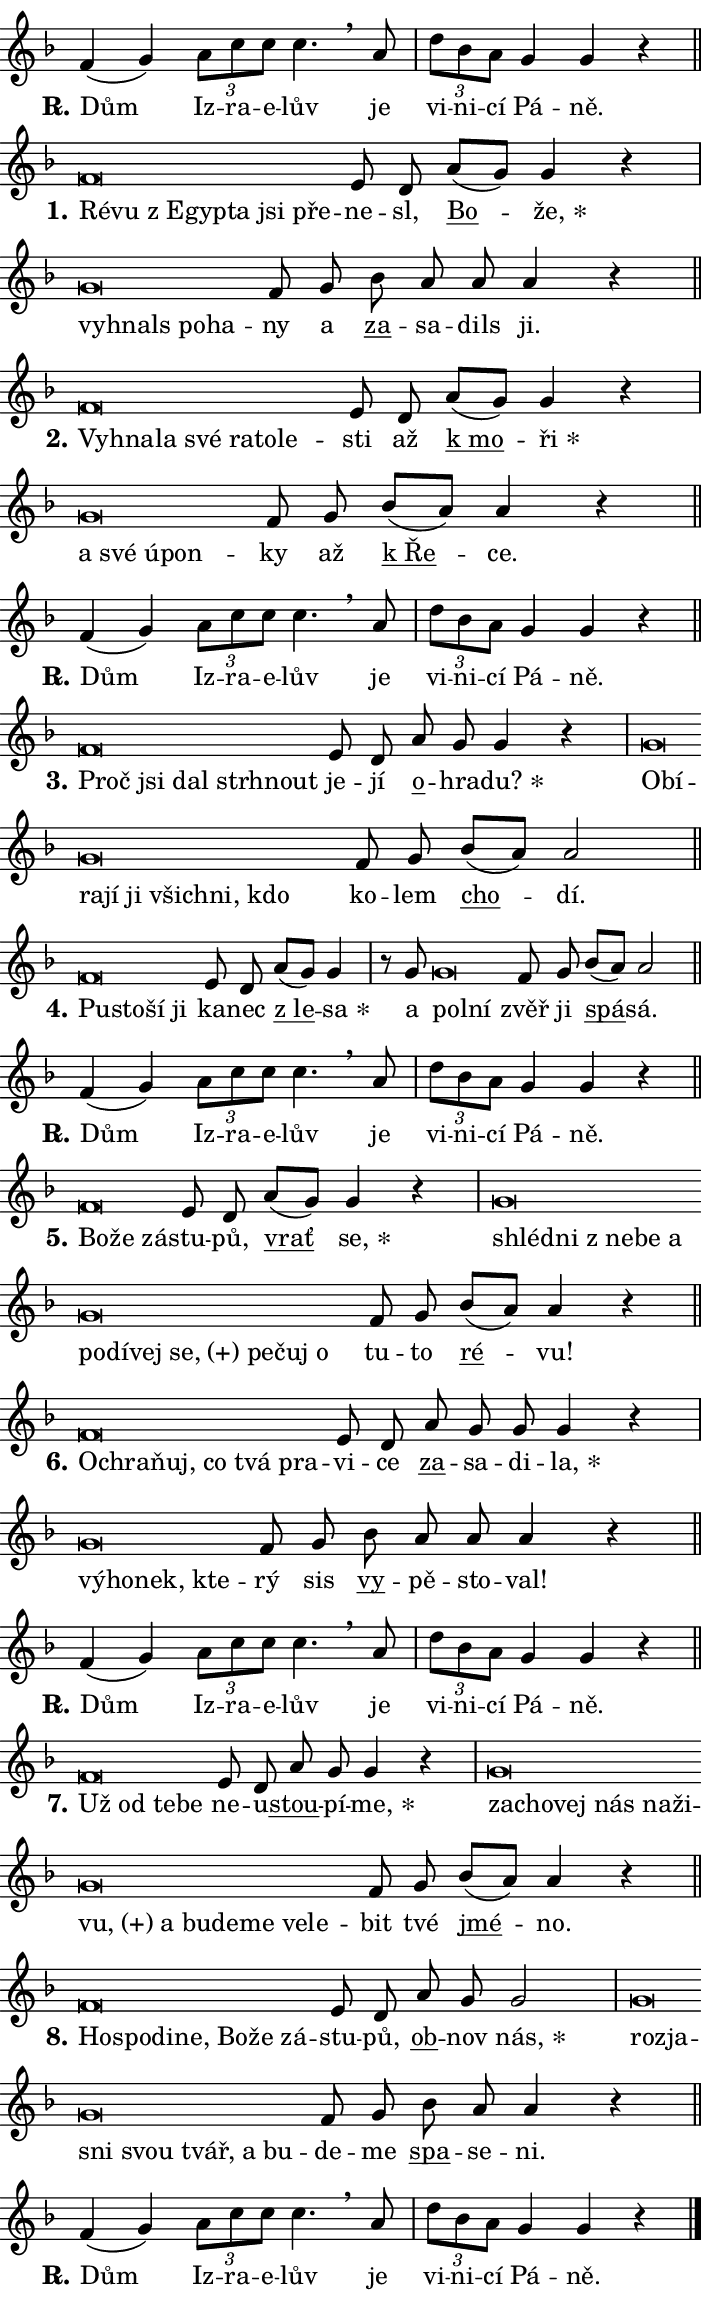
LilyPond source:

\version "2.24.0"
\header { tagline = "" }
\paper {
  indent = 0\cm
  top-margin = 0\cm
  right-margin = 0.13\cm % to fit lyric hyphens
  bottom-margin = 0\cm
  left-margin = 0\cm
  paper-width = 12\cm
  page-breaking = #ly:one-page-breaking
  system-system-spacing.basic-distance = #11
  score-system-spacing.basic-distance = #11
  ragged-last = ##f
}


%% Author: Thomas Morley
%% https://lists.gnu.org/archive/html/lilypond-user/2020-05/msg00002.html
#(define (line-position grob)
"Returns position of @var[grob} in current system:
   @code{'start}, if at first time-step
   @code{'end}, if at last time-step
   @code{'middle} otherwise
"
  (let* ((col (ly:item-get-column grob))
         (ln (ly:grob-object col 'left-neighbor))
         (rn (ly:grob-object col 'right-neighbor))
         (col-to-check-left (if (ly:grob? ln) ln col))
         (col-to-check-right (if (ly:grob? rn) rn col))
         (break-dir-left
           (and
             (ly:grob-property col-to-check-left 'non-musical #f)
             (ly:item-break-dir col-to-check-left)))
         (break-dir-right
           (and
             (ly:grob-property col-to-check-right 'non-musical #f)
             (ly:item-break-dir col-to-check-right))))
        (cond ((eqv? 1 break-dir-left) 'start)
              ((eqv? -1 break-dir-right) 'end)
              (else 'middle))))

#(define (tranparent-at-line-position vctor)
  (lambda (grob)
  "Relying on @code{line-position} select the relevant enry from @var{vctor}.
Used to determine transparency,"
    (case (line-position grob)
      ((end) (not (vector-ref vctor 0)))
      ((middle) (not (vector-ref vctor 1)))
      ((start) (not (vector-ref vctor 2))))))

noteHeadBreakVisibility =
#(define-music-function (break-visibility)(vector?)
"Makes @code{NoteHead}s transparent relying on @var{break-visibility}"
#{
  \override NoteHead.transparent =
    #(tranparent-at-line-position break-visibility)
#})

#(define delete-ledgers-for-transparent-note-heads
  (lambda (grob)
    "Reads whether a @code{NoteHead} is transparent.
If so this @code{NoteHead} is removed from @code{'note-heads} from
@var{grob}, which is supposed to be @code{LedgerLineSpanner}.
As a result ledgers are not printed for this @code{NoteHead}"
    (let* ((nhds-array (ly:grob-object grob 'note-heads))
           (nhds-list
             (if (ly:grob-array? nhds-array)
                 (ly:grob-array->list nhds-array)
                 '()))
           ;; Relies on the transparent-property being done before
           ;; Staff.LedgerLineSpanner.after-line-breaking is executed.
           ;; This is fragile ...
           (to-keep
             (remove
               (lambda (nhd)
                 (ly:grob-property nhd 'transparent #f))
               nhds-list)))
      ;; TODO find a better method to iterate over grob-arrays, similiar
      ;; to filter/remove etc for lists
      ;; For now rebuilt from scratch
      (set! (ly:grob-object grob 'note-heads)  '())
      (for-each
        (lambda (nhd)
          (ly:pointer-group-interface::add-grob grob 'note-heads nhd))
        to-keep))))

squashNotes = {
  \override NoteHead.X-extent = #'(-0.2 . 0.2)
  \override NoteHead.Y-extent = #'(-0.75 . 0)
  \override NoteHead.stencil =
    #(lambda (grob)
       (let ((pos (ly:grob-property grob 'staff-position)))
         (begin
           (if (< pos -7) (display "ERROR: Lower brevis then expected\n") (display ""))
           (if (<= pos -6) ly:text-interface::print ly:note-head::print))))
}
unSquashNotes = {
  \revert NoteHead.X-extent
  \revert NoteHead.Y-extent
  \revert NoteHead.stencil
}

hideNotes = \noteHeadBreakVisibility #begin-of-line-visible
unHideNotes = \noteHeadBreakVisibility #all-visible

% work-around for resetting accidentals
% https://lilypond.org/doc/v2.23/Documentation/notation/displaying-rhythms#unmetered-music
cadenzaMeasure = {
  \cadenzaOff
  \partial 1024 s1024
  \cadenzaOn
}

#(define-markup-command (accent layout props text) (markup?)
  "Underline accented syllable"
  (interpret-markup layout props
    #{\markup \override #'(offset . 4.3) \underline { #text }#}))

responsum = \markup \concat {
  "R" \hspace #-1.05 \path #0.1 #'((moveto 0 0.07) (lineto 0.9 0.8)) \hspace #0.05 "."
}

spaceSize = #0.6828661417322834 % exact space size for TeX Gyre Schola

\layout {
  \context {
    \Staff
    \remove "Time_signature_engraver"
    \override LedgerLineSpanner.after-line-breaking = #delete-ledgers-for-transparent-note-heads
  }
  \context {
    \Lyrics {
      \override LyricSpace.minimum-distance = \spaceSize
      \override LyricText.font-name = #"TeX Gyre Schola"
      \override LyricText.font-size = 1
      \override StanzaNumber.font-name = #"TeX Gyre Schola Bold"
      \override StanzaNumber.font-size = 1
    }
  }
  \context {
    \Score 
    \override NoteHead.text =
      #(lambda (grob) 
        (let ((pos (ly:grob-property grob 'staff-position)))
          #{\markup {
            \combine
              \halign #-0.55 \raise #(if (= pos -6) 0 0.5) \override #'(thickness . 2) \draw-line #'(3.2 . 0)
              \musicglyph "noteheads.sM1"
          }#}))
  }
}

% magnetic-lyrics.ily
%
%   written by
%     Jean Abou Samra <jean@abou-samra.fr>
%     Werner Lemberg <wl@gnu.org>
%
%   adapted by
%     Jiri Hon <jiri.hon@gmail.com>
%
% Version 2022-Apr-15

% https://www.mail-archive.com/lilypond-user@gnu.org/msg149350.html

#(define (Left_hyphen_pointer_engraver context)
   "Collect syllable-hyphen-syllable occurrences in lyrics and store
them in properties.  This engraver only looks to the left.  For
example, if the lyrics input is @code{foo -- bar}, it does the
following.

@itemize @bullet
@item
Set the @code{text} property of the @code{LyricHyphen} grob between
@q{foo} and @q{bar} to @code{foo}.

@item
Set the @code{left-hyphen} property of the @code{LyricText} grob with
text @q{foo} to the @code{LyricHyphen} grob between @q{foo} and
@q{bar}.
@end itemize

Use this auxiliary engraver in combination with the
@code{lyric-@/text::@/apply-@/magnetic-@/offset!} hook."
   (let ((hyphen #f)
         (text #f))
     (make-engraver
      (acknowledgers
       ((lyric-syllable-interface engraver grob source-engraver)
        (set! text grob)))
      (end-acknowledgers
       ((lyric-hyphen-interface engraver grob source-engraver)
        ;(when (not (grob::has-interface grob 'lyric-space-interface))
          (set! hyphen grob)));)
      ((stop-translation-timestep engraver)
       (when (and text hyphen)
         (ly:grob-set-object! text 'left-hyphen hyphen))
       (set! text #f)
       (set! hyphen #f)))))

#(define (lyric-text::apply-magnetic-offset! grob)
   "If the space between two syllables is less than the value in
property @code{LyricText@/.details@/.squash-threshold}, move the right
syllable to the left so that it gets concatenated with the left
syllable.

Use this function as a hook for
@code{LyricText@/.after-@/line-@/breaking} if the
@code{Left_@/hyphen_@/pointer_@/engraver} is active."
   (let ((hyphen (ly:grob-object grob 'left-hyphen #f)))
     (when hyphen
       (let ((left-text (ly:spanner-bound hyphen LEFT)))
         (when (grob::has-interface left-text 'lyric-syllable-interface)
           (let* ((common (ly:grob-common-refpoint grob left-text X))
                  (this-x-ext (ly:grob-extent grob common X))
                  (left-x-ext
                   (begin
                     ;; Trigger magnetism for left-text.
                     (ly:grob-property left-text 'after-line-breaking)
                     (ly:grob-extent left-text common X)))
                  ;; `delta` is the gap width between two syllables.
                  (delta (- (interval-start this-x-ext)
                            (interval-end left-x-ext)))
                  (details (ly:grob-property grob 'details))
                  (threshold (assoc-get 'squash-threshold details 0.2)))
             (when (< delta threshold)
               (let* (;; We have to manipulate the input text so that
                      ;; ligatures crossing syllable boundaries are not
                      ;; disabled.  For languages based on the Latin
                      ;; script this is essentially a beautification.
                      ;; However, for non-Western scripts it can be a
                      ;; necessity.
                      (lt (ly:grob-property left-text 'text))
                      (rt (ly:grob-property grob 'text))
                      (is-space (grob::has-interface hyphen 'lyric-space-interface))
                      (space (if is-space " " ""))
                      (extra-delta (if is-space spaceSize 0))
                      ;; Append new syllable.
                      (ltrt-space (if (and (string? lt) (string? rt))
                                (string-append lt space rt)
                                (make-concat-markup (list lt space rt))))
                      ;; Right-align `ltrt` to the right side.
                      (ltrt-space-markup (grob-interpret-markup
                               grob
                               (make-translate-markup
                                (cons (interval-length this-x-ext) 0)
                                (make-right-align-markup ltrt-space)))))
                 (begin
                   ;; Don't print `left-text`.
                   (ly:grob-set-property! left-text 'stencil #f)
                   ;; Set text and stencil (which holds all collected
                   ;; syllables so far) and shift it to the left.
                   (ly:grob-set-property! grob 'text ltrt-space)
                   (ly:grob-set-property! grob 'stencil ltrt-space-markup)
                   (ly:grob-translate-axis! grob (- (- delta extra-delta)) X))))))))))


#(define (lyric-hyphen::displace-bounds-first grob)
   ;; Make very sure this callback isn't triggered too early.
   (let ((left (ly:spanner-bound grob LEFT))
         (right (ly:spanner-bound grob RIGHT)))
     (ly:grob-property left 'after-line-breaking)
     (ly:grob-property right 'after-line-breaking)
     (ly:lyric-hyphen::print grob)))

squashThreshold = #0.4

\layout {
  \context {
    \Lyrics
    \consists #Left_hyphen_pointer_engraver
    \override LyricText.after-line-breaking =
      #lyric-text::apply-magnetic-offset!
    \override LyricHyphen.stencil = #lyric-hyphen::displace-bounds-first
    \override LyricText.details.squash-threshold = \squashThreshold
    \override LyricHyphen.minimum-distance = 0
    \override LyricHyphen.minimum-length = \squashThreshold
  }
}

squashText = \override LyricText.details.squash-threshold = 9999
unSquashText = \override LyricText.details.squash-threshold = \squashThreshold

leftText = \override LyricText.self-alignment-X = #LEFT
unLeftText = \revert LyricText.self-alignment-X

starOffset = #(lambda (grob) 
                (let ((x_offset (ly:self-alignment-interface::aligned-on-x-parent grob)))
                  (if (= x_offset 0) 0 (+ x_offset 1.2))))

star = #(define-music-function (syllable)(string?)
"Append star separator at the end of a syllable"
#{
  \once \override LyricText.X-offset = #starOffset
  \lyricmode { \markup {
    #syllable
    \override #'((font-name . "TeX Gyre Schola Bold")) \hspace #0.2 \lower #0.65 \larger "*"
  } }
#})

starAccent = #(define-music-function (syllable)(string?)
"Append star separator at the end of a syllable and make accent"
#{
  \once \override LyricText.X-offset = #starOffset
  \lyricmode { \markup {
    \accent #syllable
    \override #'((font-name . "TeX Gyre Schola Bold")) \hspace #0.2 \lower #0.65 \larger "*"
  } }
#})

breath = #(define-music-function (syllable)(string?)
"Append breathing indicator at the end of a syllable"
#{
  \lyricmode { \markup { #syllable "+" } }
#})

optionalBreath = #(define-music-function (syllable)(string?)
"Append optional breathing indicator at the end of a syllable"
#{
  \lyricmode { \markup { #syllable "(+)" } }
#})


\score {
    <<
        \new Voice = "melody" { \cadenzaOn \key f \major \relative { f'4( g) \bar "" \tuplet 3/2 {a8[c c] } c4. \breathe \bar "" a8 \cadenzaMeasure \bar "|" \tuplet 3/2 {d8[bes a] } \bar "" g4 g r \cadenzaMeasure \bar "||" \break } }
        \new Lyrics \lyricsto "melody" { \lyricmode { \set stanza = \responsum
Dům Iz -- ra -- e -- lův je vi -- ni -- cí Pá -- ně. } }
    >>
    \layout {}
}

\score {
    <<
        \new Voice = "melody" { \cadenzaOn \key f \major \relative { \squashNotes f'\breve*1/16 \hideNotes \breve*1/16 \bar "" \breve*1/16 \bar "" \breve*1/16 \bar "" \breve*1/16 \bar "" \breve*1/16 \breve*1/16 \bar "" \unHideNotes \unSquashNotes e8 d \bar "" a'[( g)] g4 r \cadenzaMeasure \bar "|" \squashNotes g\breve*1/16 \hideNotes \breve*1/16 \bar "" \breve*1/16 \breve*1/16 \bar "" \unHideNotes \unSquashNotes f8 g \bar "" bes a a a4 r \cadenzaMeasure \bar "||" \break } }
        \new Lyrics \lyricsto "melody" { \lyricmode { \set stanza = "1."
\leftText Ré -- \squashText vu "z E" -- gyp -- ta jsi pře -- \unLeftText \unSquashText ne -- sl, \markup \accent Bo -- \star že, \leftText vy -- \squashText hnals po -- ha -- \unLeftText \unSquashText ny a \markup \accent za -- sa -- dils ji. } }
    >>
    \layout {}
}

\score {
    <<
        \new Voice = "melody" { \cadenzaOn \key f \major \relative { \squashNotes f'\breve*1/16 \hideNotes \breve*1/16 \bar "" \breve*1/16 \bar "" \breve*1/16 \bar "" \breve*1/16 \bar "" \breve*1/16 \breve*1/16 \bar "" \unHideNotes \unSquashNotes e8 d \bar "" a'[( g)] g4 r \cadenzaMeasure \bar "|" \squashNotes g\breve*1/16 \hideNotes \breve*1/16 \bar "" \breve*1/16 \breve*1/16 \bar "" \unHideNotes \unSquashNotes f8 g \bar "" bes[( a)] a4 r \cadenzaMeasure \bar "||" \break } }
        \new Lyrics \lyricsto "melody" { \lyricmode { \set stanza = "2."
\leftText Vy -- \squashText hna -- la své ra -- to -- le -- \unLeftText \unSquashText sti až \markup \accent "k mo" -- \star ři \leftText a \squashText své ú -- pon -- \unLeftText \unSquashText ky až \markup \accent "k Ře" -- ce. } }
    >>
    \layout {}
}

\score {
    <<
        \new Voice = "melody" { \cadenzaOn \key f \major \relative { f'4( g) \bar "" \tuplet 3/2 {a8[c c] } c4. \breathe \bar "" a8 \cadenzaMeasure \bar "|" \tuplet 3/2 {d8[bes a] } \bar "" g4 g r \cadenzaMeasure \bar "||" \break } }
        \new Lyrics \lyricsto "melody" { \lyricmode { \set stanza = \responsum
Dům Iz -- ra -- e -- lův je vi -- ni -- cí Pá -- ně. } }
    >>
    \layout {}
}

\score {
    <<
        \new Voice = "melody" { \cadenzaOn \key f \major \relative { \squashNotes f'\breve*1/16 \hideNotes \breve*1/16 \bar "" \breve*1/16 \bar "" \breve*1/16 \breve*1/16 \bar "" \unHideNotes \unSquashNotes e8 d \bar "" a' g g4 r \cadenzaMeasure \bar "|" \squashNotes g\breve*1/16 \hideNotes \breve*1/16 \bar "" \breve*1/16 \bar "" \breve*1/16 \bar "" \breve*1/16 \bar "" \breve*1/16 \bar "" \breve*1/16 \breve*1/16 \bar "" \unHideNotes \unSquashNotes f8 g \bar "" bes[( a)] a2 \cadenzaMeasure \bar "||" \break } }
        \new Lyrics \lyricsto "melody" { \lyricmode { \set stanza = "3."
\leftText Proč \squashText jsi dal strh -- nout \unLeftText \unSquashText je -- jí \markup \accent o -- hra -- \star du? \leftText O -- \squashText bí -- ra -- jí ji všich -- ni, kdo \unLeftText \unSquashText ko -- lem \markup \accent cho -- dí. } }
    >>
    \layout {}
}

\score {
    <<
        \new Voice = "melody" { \cadenzaOn \key f \major \relative { \squashNotes f'\breve*1/16 \hideNotes \breve*1/16 \bar "" \breve*1/16 \breve*1/16 \bar "" \unHideNotes \unSquashNotes e8 d \bar "" a'[( g)] g4 \cadenzaMeasure \bar "|" r8 g8 \squashNotes g\breve*1/16 \hideNotes \breve*1/16 \bar "" \unHideNotes \unSquashNotes f8 g \bar "" bes[( a)] a2 \cadenzaMeasure \bar "||" \break } }
        \new Lyrics \lyricsto "melody" { \lyricmode { \set stanza = "4."
\leftText Pu -- \squashText sto -- ší ji \unLeftText \unSquashText ka -- nec \markup \accent "z le" -- \star sa a \leftText pol -- \squashText ní \unLeftText \unSquashText zvěř ji \markup \accent spá -- sá. } }
    >>
    \layout {}
}

\score {
    <<
        \new Voice = "melody" { \cadenzaOn \key f \major \relative { f'4( g) \bar "" \tuplet 3/2 {a8[c c] } c4. \breathe \bar "" a8 \cadenzaMeasure \bar "|" \tuplet 3/2 {d8[bes a] } \bar "" g4 g r \cadenzaMeasure \bar "||" \break } }
        \new Lyrics \lyricsto "melody" { \lyricmode { \set stanza = \responsum
Dům Iz -- ra -- e -- lův je vi -- ni -- cí Pá -- ně. } }
    >>
    \layout {}
}

\score {
    <<
        \new Voice = "melody" { \cadenzaOn \key f \major \relative { \squashNotes f'\breve*1/16 \hideNotes \breve*1/16 \breve*1/16 \bar "" \unHideNotes \unSquashNotes e8 d \bar "" a'[( g)] g4 r \cadenzaMeasure \bar "|" \squashNotes g\breve*1/16 \hideNotes \breve*1/16 \bar "" \breve*1/16 \bar "" \breve*1/16 \bar "" \breve*1/16 \bar "" \breve*1/16 \bar "" \breve*1/16 \bar "" \breve*1/16 \bar "" \breve*1/16 \bar "" \breve*1/16 \bar "" \breve*1/16 \breve*1/16 \bar "" \unHideNotes \unSquashNotes f8 g \bar "" bes[( a)] a4 r \cadenzaMeasure \bar "||" \break } }
        \new Lyrics \lyricsto "melody" { \lyricmode { \set stanza = "5."
\leftText Bo -- \squashText že zá -- \unLeftText \unSquashText stu -- pů, \markup \accent vrať \star se, \leftText shléd -- \squashText ni "z ne" -- be a po -- dí -- vej \optionalBreath se, pe -- čuj o \unLeftText \unSquashText tu -- to \markup \accent ré -- vu! } }
    >>
    \layout {}
}

\score {
    <<
        \new Voice = "melody" { \cadenzaOn \key f \major \relative { \squashNotes f'\breve*1/16 \hideNotes \breve*1/16 \bar "" \breve*1/16 \bar "" \breve*1/16 \bar "" \breve*1/16 \breve*1/16 \bar "" \unHideNotes \unSquashNotes e8 d \bar "" a' g g g4 r \cadenzaMeasure \bar "|" \squashNotes g\breve*1/16 \hideNotes \breve*1/16 \bar "" \breve*1/16 \breve*1/16 \bar "" \unHideNotes \unSquashNotes f8 g \bar "" bes a a a4 r \cadenzaMeasure \bar "||" \break } }
        \new Lyrics \lyricsto "melody" { \lyricmode { \set stanza = "6."
\leftText O -- \squashText chra -- ňuj, co tvá pra -- \unLeftText \unSquashText vi -- ce \markup \accent za -- sa -- di -- \star la, \leftText vý -- \squashText ho -- nek, kte -- \unLeftText \unSquashText rý sis \markup \accent vy -- pě -- sto -- val! } }
    >>
    \layout {}
}

\score {
    <<
        \new Voice = "melody" { \cadenzaOn \key f \major \relative { f'4( g) \bar "" \tuplet 3/2 {a8[c c] } c4. \breathe \bar "" a8 \cadenzaMeasure \bar "|" \tuplet 3/2 {d8[bes a] } \bar "" g4 g r \cadenzaMeasure \bar "||" \break } }
        \new Lyrics \lyricsto "melody" { \lyricmode { \set stanza = \responsum
Dům Iz -- ra -- e -- lův je vi -- ni -- cí Pá -- ně. } }
    >>
    \layout {}
}

\score {
    <<
        \new Voice = "melody" { \cadenzaOn \key f \major \relative { \squashNotes f'\breve*1/16 \hideNotes \breve*1/16 \bar "" \breve*1/16 \breve*1/16 \bar "" \unHideNotes \unSquashNotes e8 d \bar "" a' g g4 r \cadenzaMeasure \bar "|" \squashNotes g\breve*1/16 \hideNotes \breve*1/16 \bar "" \breve*1/16 \bar "" \breve*1/16 \bar "" \breve*1/16 \bar "" \breve*1/16 \bar "" \breve*1/16 \bar "" \breve*1/16 \bar "" \breve*1/16 \bar "" \breve*1/16 \bar "" \breve*1/16 \bar "" \breve*1/16 \breve*1/16 \bar "" \unHideNotes \unSquashNotes f8 g \bar "" bes[( a)] a4 r \cadenzaMeasure \bar "||" \break } }
        \new Lyrics \lyricsto "melody" { \lyricmode { \set stanza = "7."
\leftText Už \squashText od te -- be \unLeftText \unSquashText ne -- u -- \markup \accent stou -- pí -- \star me, \leftText za -- \squashText cho -- vej nás na -- ži -- \optionalBreath vu, a bu -- de -- me ve -- le -- \unLeftText \unSquashText bit tvé \markup \accent jmé -- no. } }
    >>
    \layout {}
}

\score {
    <<
        \new Voice = "melody" { \cadenzaOn \key f \major \relative { \squashNotes f'\breve*1/16 \hideNotes \breve*1/16 \bar "" \breve*1/16 \bar "" \breve*1/16 \bar "" \breve*1/16 \bar "" \breve*1/16 \breve*1/16 \bar "" \unHideNotes \unSquashNotes e8 d \bar "" a' g g2 \cadenzaMeasure \bar "|" \squashNotes g\breve*1/16 \hideNotes \breve*1/16 \bar "" \breve*1/16 \bar "" \breve*1/16 \bar "" \breve*1/16 \bar "" \breve*1/16 \breve*1/16 \bar "" \unHideNotes \unSquashNotes f8 g \bar "" bes a a4 r \cadenzaMeasure \bar "||" \break } }
        \new Lyrics \lyricsto "melody" { \lyricmode { \set stanza = "8."
\leftText Ho -- \squashText spo -- di -- ne, Bo -- že zá -- \unLeftText \unSquashText stu -- pů, \markup \accent ob -- nov \star nás, \leftText roz -- \squashText ja -- sni svou tvář, a bu -- \unLeftText \unSquashText de -- me \markup \accent spa -- se -- ni. } }
    >>
    \layout {}
}

\score {
    <<
        \new Voice = "melody" { \cadenzaOn \key f \major \relative { f'4( g) \bar "" \tuplet 3/2 {a8[c c] } c4. \breathe \bar "" a8 \cadenzaMeasure \bar "|" \tuplet 3/2 {d8[bes a] } \bar "" g4 g r \cadenzaMeasure \bar "||" \break } \bar "|." }
        \new Lyrics \lyricsto "melody" { \lyricmode { \set stanza = \responsum
Dům Iz -- ra -- e -- lův je vi -- ni -- cí Pá -- ně. } }
    >>
    \layout {}
}
